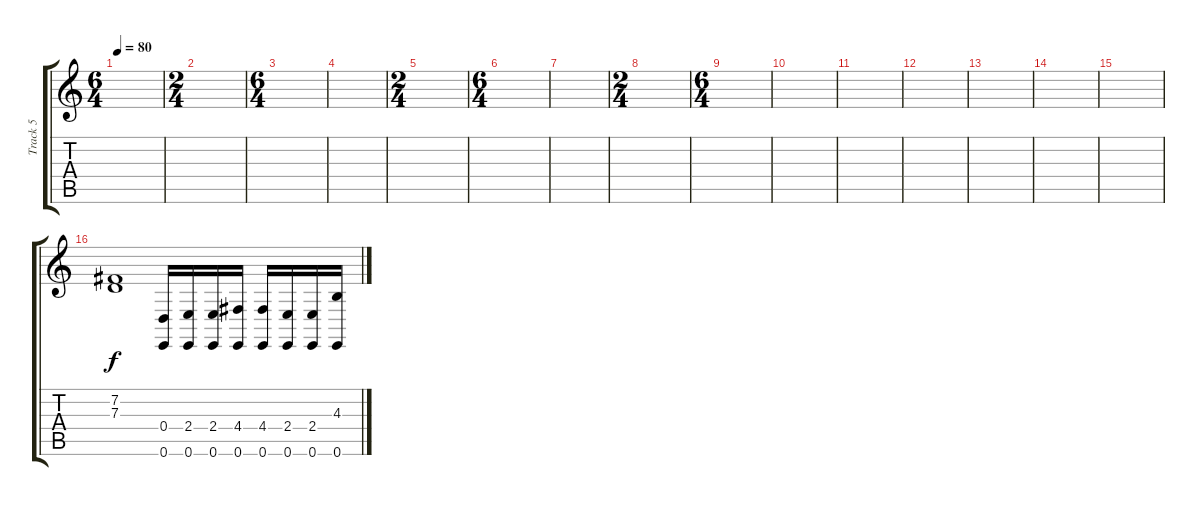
\track ("Track 5" "Track 5") {instrument violin}
\staff {score tabs}
\tuning (E4 B3 G3 D3 A2 E2) {hide}
\ts (6 4)
\tempo 80
\clef g2
\ks c
|
\ts (2 4)
|
\ts (6 4)
|
|
\ts (2 4)
|
\ts (6 4)
|
|
\ts (2 4)
|
\ts (6 4)
|
|
|
|
|
|
|
(7.2 7.3).1 (0.4 0.6).16 (2.4 0.6).16 (2.4 0.6).16 (4.4 0.6).16 (4.4 0.6).16 (2.4 0.6).16 (2.4 0.6).16 (4.3 0.6).16
